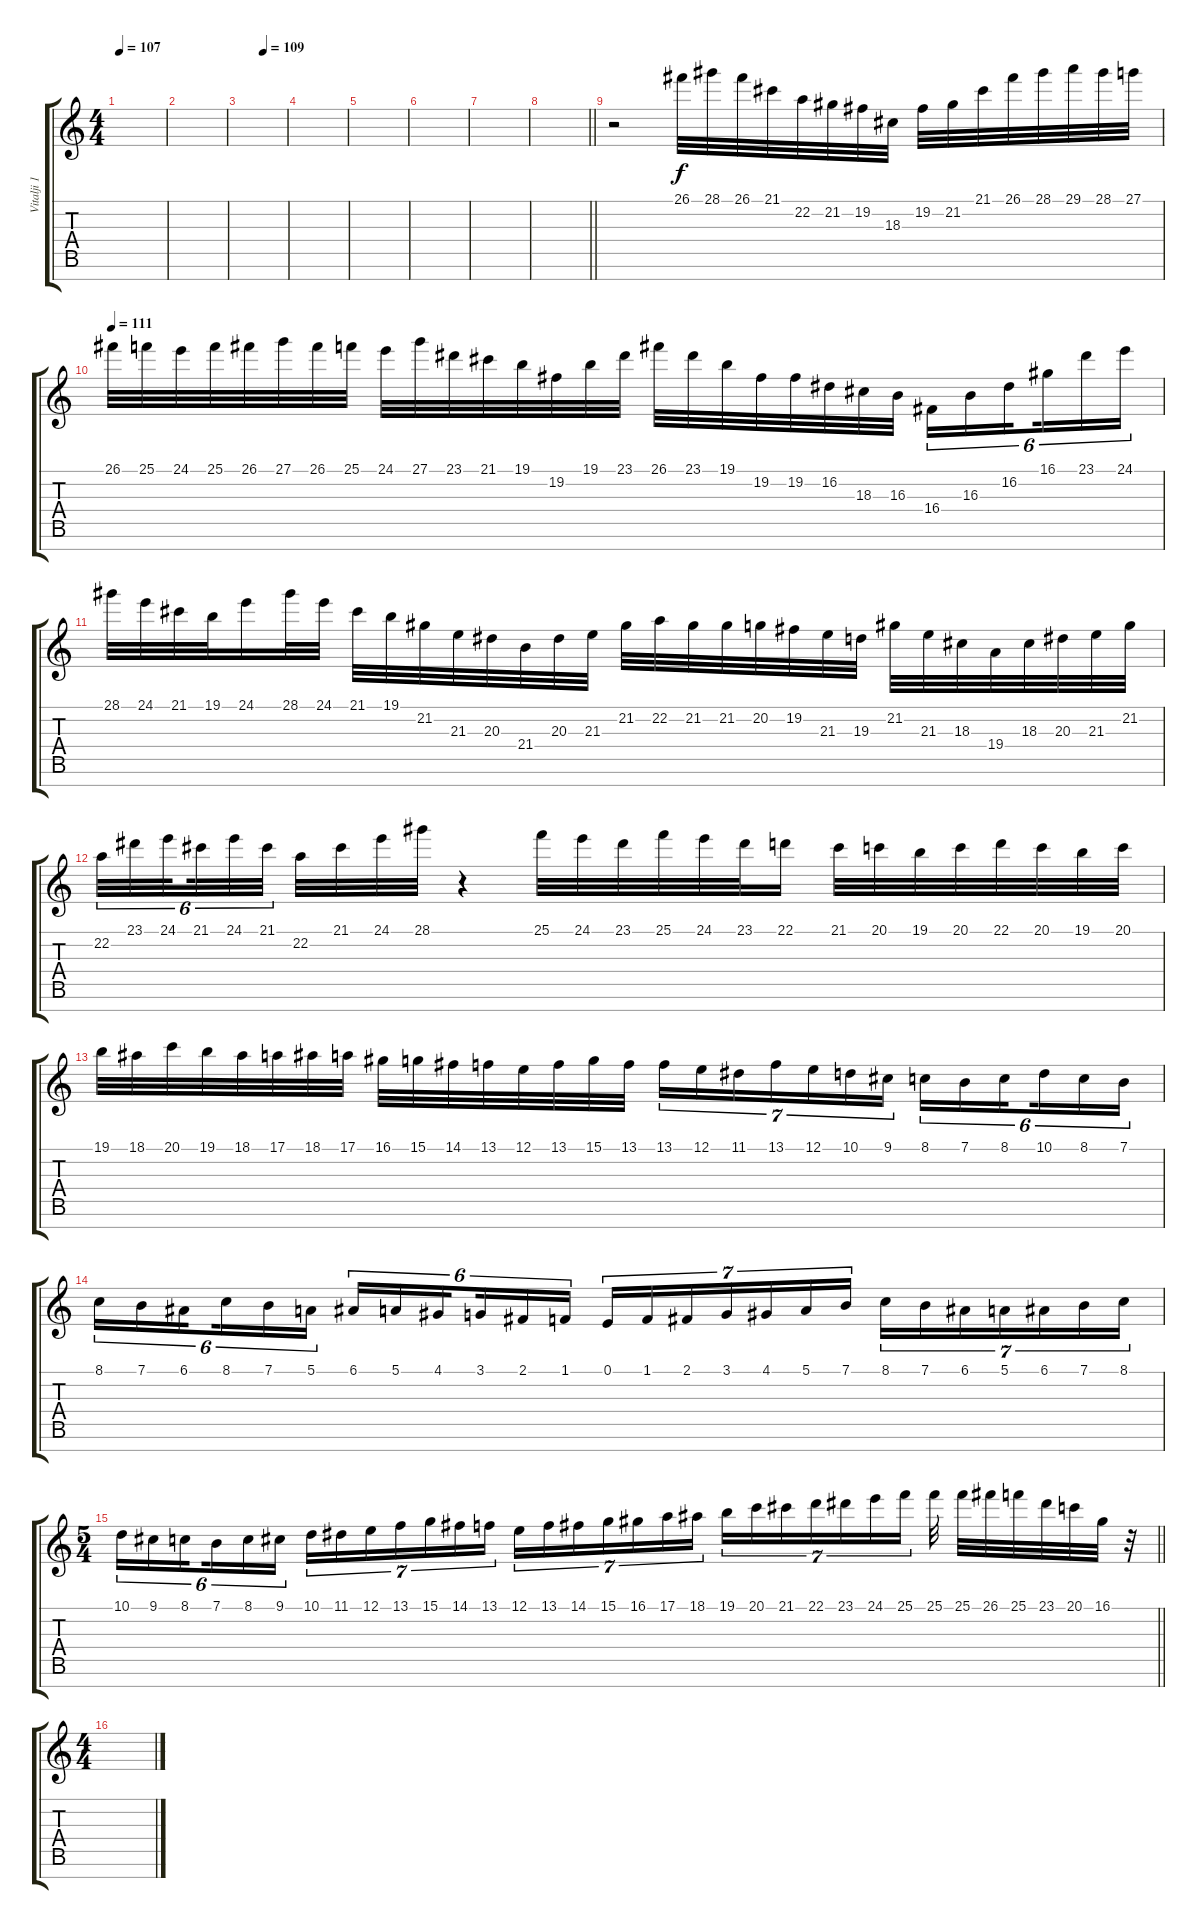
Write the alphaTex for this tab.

\track ("Vitalji 1" "Vitalji 1") {instrument lead1square}
\staff {score tabs}
\tuning (E4 B3 G3 D3 A2 E2 B1) {hide}
\ts (4 4)
\tempo 107
\clef g2
\ks c
|
|
\tempo (109 0.5)
|
|
|
|
|
\barLineRight lightlight
|
\section ("" "")
r.2 26.1.32{instrument lead2sawtooth} 28.1.32 26.1.32 21.1.32 22.2.32 21.2.32 19.2.32 18.3.32 19.2.32 21.2.32 21.1.32 26.1.32 28.1.32 29.1.32 28.1.32 27.1.32 |
\tempo 111
26.1.32 25.1.32 24.1.32 25.1.32 26.1.32 27.1.32 26.1.32 25.1.32 24.1.32 27.1.32 23.1.32 21.1.32 19.1.32 19.2.32 19.1.32 23.1.32 26.1.32 23.1.32 19.1.32 19.2.32 19.2.32 16.2.32 18.3.32 16.3.32 16.4.16{tu (6 4)} 16.3.16{tu (6 4)} 16.2.16{tu (6 4) beam splitsecondary} 16.1.16{tu (6 4)} 23.1.16{tu (6 4)} 24.1.16{tu (6 4)} |
28.1.32 24.1.32 21.1.32 19.1.32 24.1.16 28.1.32 24.1.32 21.1.32 19.1.32 21.2.32 21.3.32 20.3.32 21.4.32 20.3.32 21.3.32 21.2.32 22.2.32 21.2.32 21.2.32 20.2.32 19.2.32 21.3.32 19.3.32 21.2.32 21.3.32 18.3.32 19.4.32 18.3.32 20.3.32 21.3.32 21.2.32 |
22.2.32{tu (6 4)} 23.1.32{tu (6 4)} 24.1.32{tu (6 4) beam splitsecondary} 21.1.32{tu (6 4)} 24.1.32{tu (6 4)} 21.1.32{tu (6 4) beam splitsecondary} 22.2.32 21.1.32 24.1.32 28.1.32 r.4 25.1.32 24.1.32 23.1.32 25.1.32 24.1.32 23.1.32 22.1.16 21.1.32 20.1.32 19.1.32 20.1.32 22.1.32 20.1.32 19.1.32 20.1.32 |
19.1.32 18.1.32 20.1.32 19.1.32 18.1.32 17.1.32 18.1.32 17.1.32 16.1.32 15.1.32 14.1.32 13.1.32 12.1.32 13.1.32 15.1.32 13.1.32 13.1.16{tu (7 4)} 12.1.16{tu (7 4)} 11.1.16{tu (7 4)} 13.1.16{tu (7 4)} 12.1.16{tu (7 4)} 10.1.16{tu (7 4)} 9.1.16{tu (7 4)} 8.1.16{tu (6 4)} 7.1.16{tu (6 4)} 8.1.16{tu (6 4) beam splitsecondary} 10.1.16{tu (6 4)} 8.1.16{tu (6 4)} 7.1.16{tu (6 4)} |
8.1.16{tu (6 4)} 7.1.16{tu (6 4)} 6.1.16{tu (6 4) beam splitsecondary} 8.1.16{tu (6 4)} 7.1.16{tu (6 4)} 5.1.16{tu (6 4)} 6.1.16{tu (6 4)} 5.1.16{tu (6 4)} 4.1.16{tu (6 4) beam splitsecondary} 3.1.16{tu (6 4)} 2.1.16{tu (6 4)} 1.1.16{tu (6 4)} 0.1.16{tu (7 4)} 1.1.16{tu (7 4)} 2.1.16{tu (7 4)} 3.1.16{tu (7 4)} 4.1.16{tu (7 4)} 5.1.16{tu (7 4)} 7.1.16{tu (7 4)} 8.1.16{tu (7 4)} 7.1.16{tu (7 4)} 6.1.16{tu (7 4)} 5.1.16{tu (7 4)} 6.1.16{tu (7 4)} 7.1.16{tu (7 4)} 8.1.16{tu (7 4)} |
\ts (5 4)
\barLineRight lightlight
10.1.16{tu (6 4)} 9.1.16{tu (6 4)} 8.1.16{tu (6 4) beam splitsecondary} 7.1.16{tu (6 4)} 8.1.16{tu (6 4)} 9.1.16{tu (6 4)} 10.1.16{tu (7 4)} 11.1.16{tu (7 4)} 12.1.16{tu (7 4)} 13.1.16{tu (7 4)} 15.1.16{tu (7 4)} 14.1.16{tu (7 4)} 13.1.16{tu (7 4)} 12.1.16{tu (7 4)} 13.1.16{tu (7 4)} 14.1.16{tu (7 4)} 15.1.16{tu (7 4)} 16.1.16{tu (7 4)} 17.1.16{tu (7 4)} 18.1.16{tu (7 4)} 19.1.16{tu (7 4)} 20.1.16{tu (7 4)} 21.1.16{tu (7 4)} 22.1.16{tu (7 4)} 23.1.16{tu (7 4)} 24.1.16{tu (7 4)} 25.1.16{tu (7 4)} 25.1.32 25.1.32 26.1.32 25.1.32 23.1.32 20.1.32 16.1.32 r.32 |
\ts (4 4)
\section ("" "")
